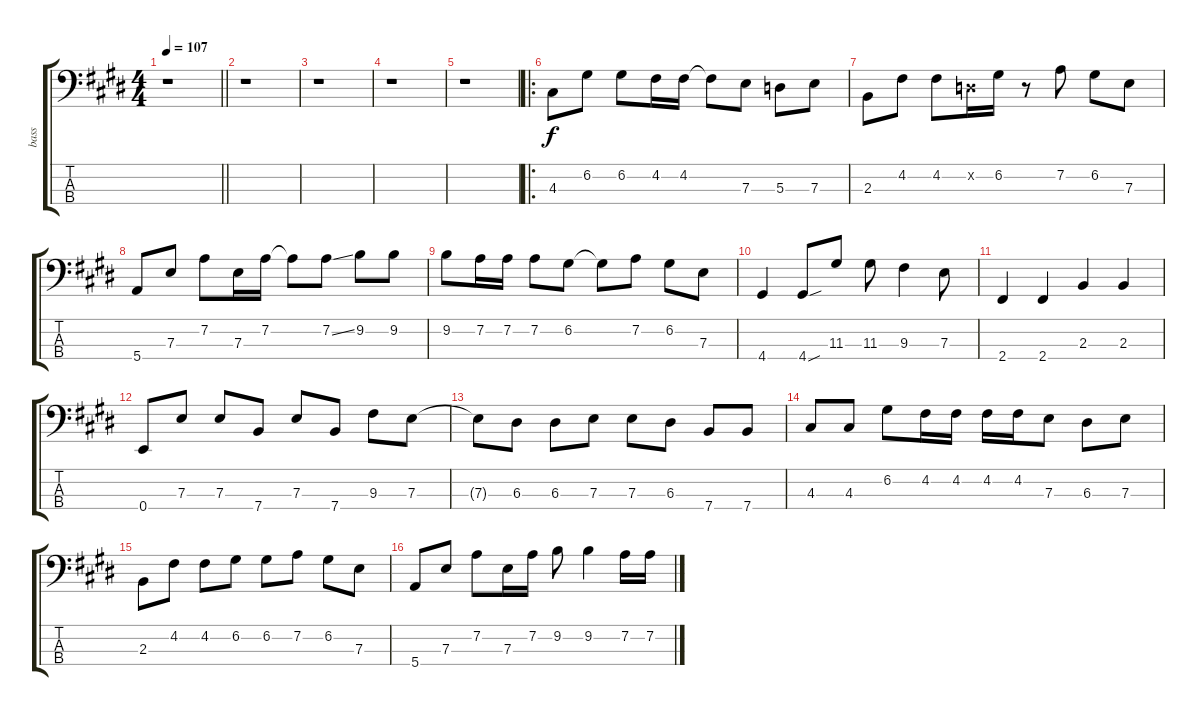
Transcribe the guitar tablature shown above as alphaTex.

\track ("bass" "bass") {instrument electricbasspick}
\staff {score tabs}
\tuning (G2 D2 A1 E1) {hide}
\ts (4 4)
\tempo 107
\clef f4
\barLineRight lightlight
\ks e
r.1{dy f instrument electricbasspick} |
r.1 |
r.1 |
r.1 |
r.1 |
\ro
4.3.8 6.2.8 6.2.8 4.2.16 4.2.16 4.2{t}.8 7.3.8 5.3.8 7.3.8 |
2.3.8 4.2.8 4.2.8 0.2{x}.16 6.2.16 r.8 7.2.8 6.2.8 7.3.8 |
5.4.8 7.3.8 7.2.8 7.3.16 7.2.16 7.2{t}.8 7.2{ss}.8 9.2.8 9.2.8 |
9.2.8 7.2.16 7.2.16 7.2.8 6.2.8 6.2{t}.8 7.2.8 6.2.8 7.3.8 |
4.4.4 4.4{sou}.8 11.3.8 11.3.8 9.3.4 7.3.8 |
2.4.4 2.4.4 2.3.4 2.3.4 |
0.4.8 7.3.8 7.3.8 7.4.8 7.3.8 7.4.8 9.3.8 7.3.8 |
7.3{t}.8 6.3.8 6.3.8 7.3.8 7.3.8 6.3.8 7.4.8 7.4.8 |
4.3.8 4.3.8 6.2.8 4.2.16 4.2.16 4.2.16 4.2.16 7.3.8 6.3.8 7.3.8 |
2.3.8 4.2.8 4.2.8 6.2.8 6.2.8 7.2.8 6.2.8 7.3.8 |
5.4.8 7.3.8 7.2.8 7.3.16 7.2.16 9.2.8 9.2.4 7.2.16 7.2.16
